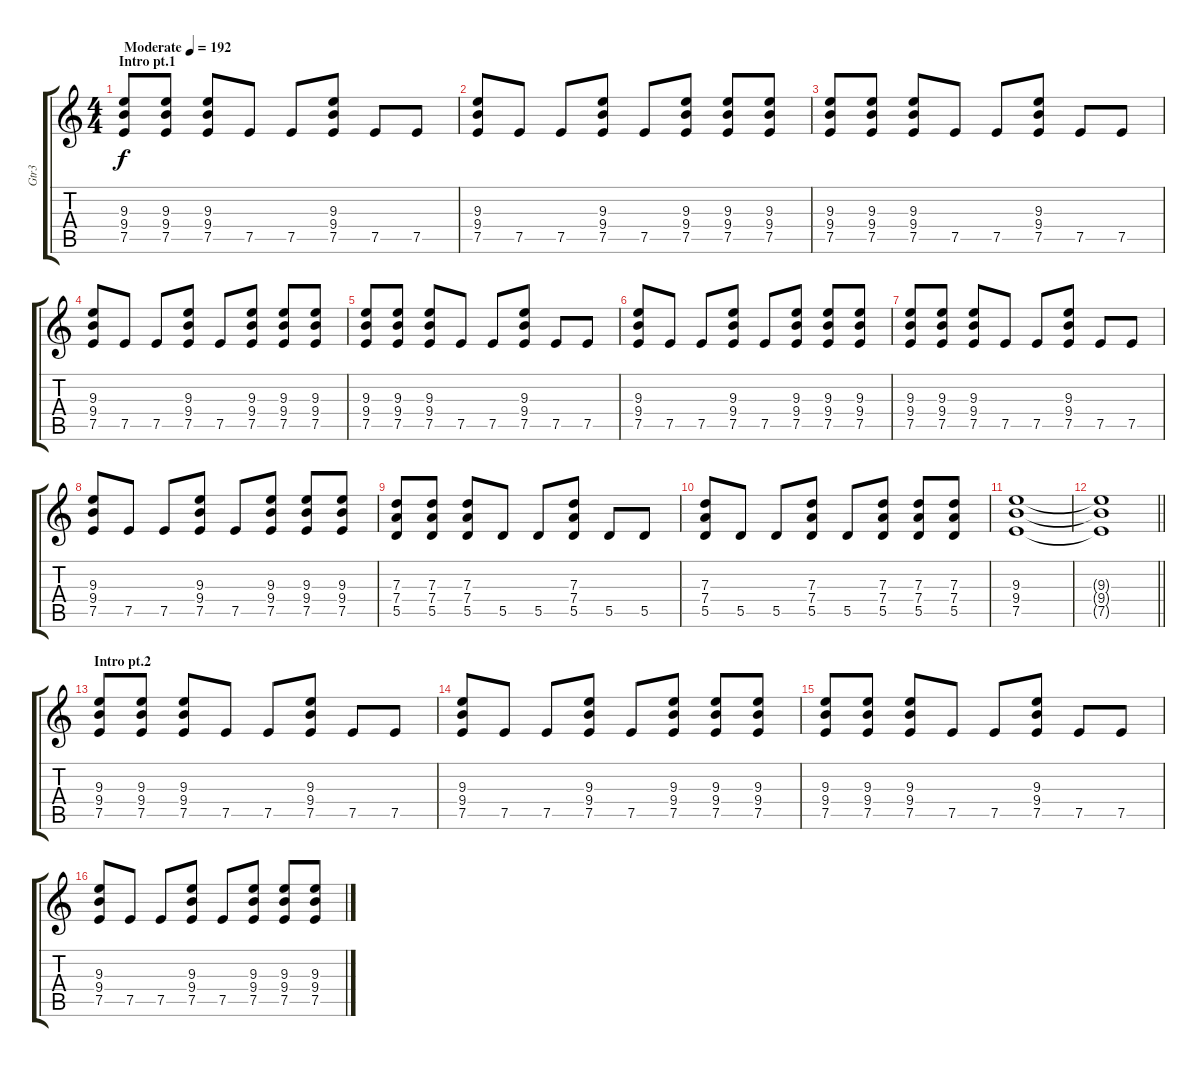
\track ("Gtr3" "Gtr3") {instrument overdrivenguitar}
\staff {score tabs}
\tuning (E4 B3 G3 D3 A2 E2) {hide}
\ts (4 4)
\section ("" "Intro pt.1")
\tempo (192 "Moderate")
\clef g2
\ks c
(9.3 9.4 7.5).8{dy f instrument overdrivenguitar} (9.3 9.4 7.5).8 (9.3 9.4 7.5).8 7.5.8 7.5.8 (9.3 9.4 7.5).8 7.5.8 7.5.8 |
(9.3 9.4 7.5).8 7.5.8 7.5.8 (9.3 9.4 7.5).8 7.5.8 (9.3 9.4 7.5).8 (9.3 9.4 7.5).8 (9.3 9.4 7.5).8 |
(9.3 9.4 7.5).8 (9.3 9.4 7.5).8 (9.3 9.4 7.5).8 7.5.8 7.5.8 (9.3 9.4 7.5).8 7.5.8 7.5.8 |
(9.3 9.4 7.5).8 7.5.8 7.5.8 (9.3 9.4 7.5).8 7.5.8 (9.3 9.4 7.5).8 (9.3 9.4 7.5).8 (9.3 9.4 7.5).8 |
(9.3 9.4 7.5).8 (9.3 9.4 7.5).8 (9.3 9.4 7.5).8 7.5.8 7.5.8 (9.3 9.4 7.5).8 7.5.8 7.5.8 |
(9.3 9.4 7.5).8 7.5.8 7.5.8 (9.3 9.4 7.5).8 7.5.8 (9.3 9.4 7.5).8 (9.3 9.4 7.5).8 (9.3 9.4 7.5).8 |
(9.3 9.4 7.5).8 (9.3 9.4 7.5).8 (9.3 9.4 7.5).8 7.5.8 7.5.8 (9.3 9.4 7.5).8 7.5.8 7.5.8 |
(9.3 9.4 7.5).8 7.5.8 7.5.8 (9.3 9.4 7.5).8 7.5.8 (9.3 9.4 7.5).8 (9.3 9.4 7.5).8 (9.3 9.4 7.5).8 |
(7.3 7.4 5.5).8 (7.3 7.4 5.5).8 (7.3 7.4 5.5).8 5.5.8 5.5.8 (7.3 7.4 5.5).8 5.5.8 5.5.8 |
(7.3 7.4 5.5).8 5.5.8 5.5.8 (7.3 7.4 5.5).8 5.5.8 (7.3 7.4 5.5).8 (7.3 7.4 5.5).8 (7.3 7.4 5.5).8 |
(9.3 9.4 7.5).1 |
\barLineRight lightlight
(9.3{t} 9.4{t} 7.5{t}).1 |
\section ("" "Intro pt.2")
(9.3 9.4 7.5).8 (9.3 9.4 7.5).8 (9.3 9.4 7.5).8 7.5.8 7.5.8 (9.3 9.4 7.5).8 7.5.8 7.5.8 |
(9.3 9.4 7.5).8 7.5.8 7.5.8 (9.3 9.4 7.5).8 7.5.8 (9.3 9.4 7.5).8 (9.3 9.4 7.5).8 (9.3 9.4 7.5).8 |
(9.3 9.4 7.5).8 (9.3 9.4 7.5).8 (9.3 9.4 7.5).8 7.5.8 7.5.8 (9.3 9.4 7.5).8 7.5.8 7.5.8 |
(9.3 9.4 7.5).8 7.5.8 7.5.8 (9.3 9.4 7.5).8 7.5.8 (9.3 9.4 7.5).8 (9.3 9.4 7.5).8 (9.3 9.4 7.5).8
